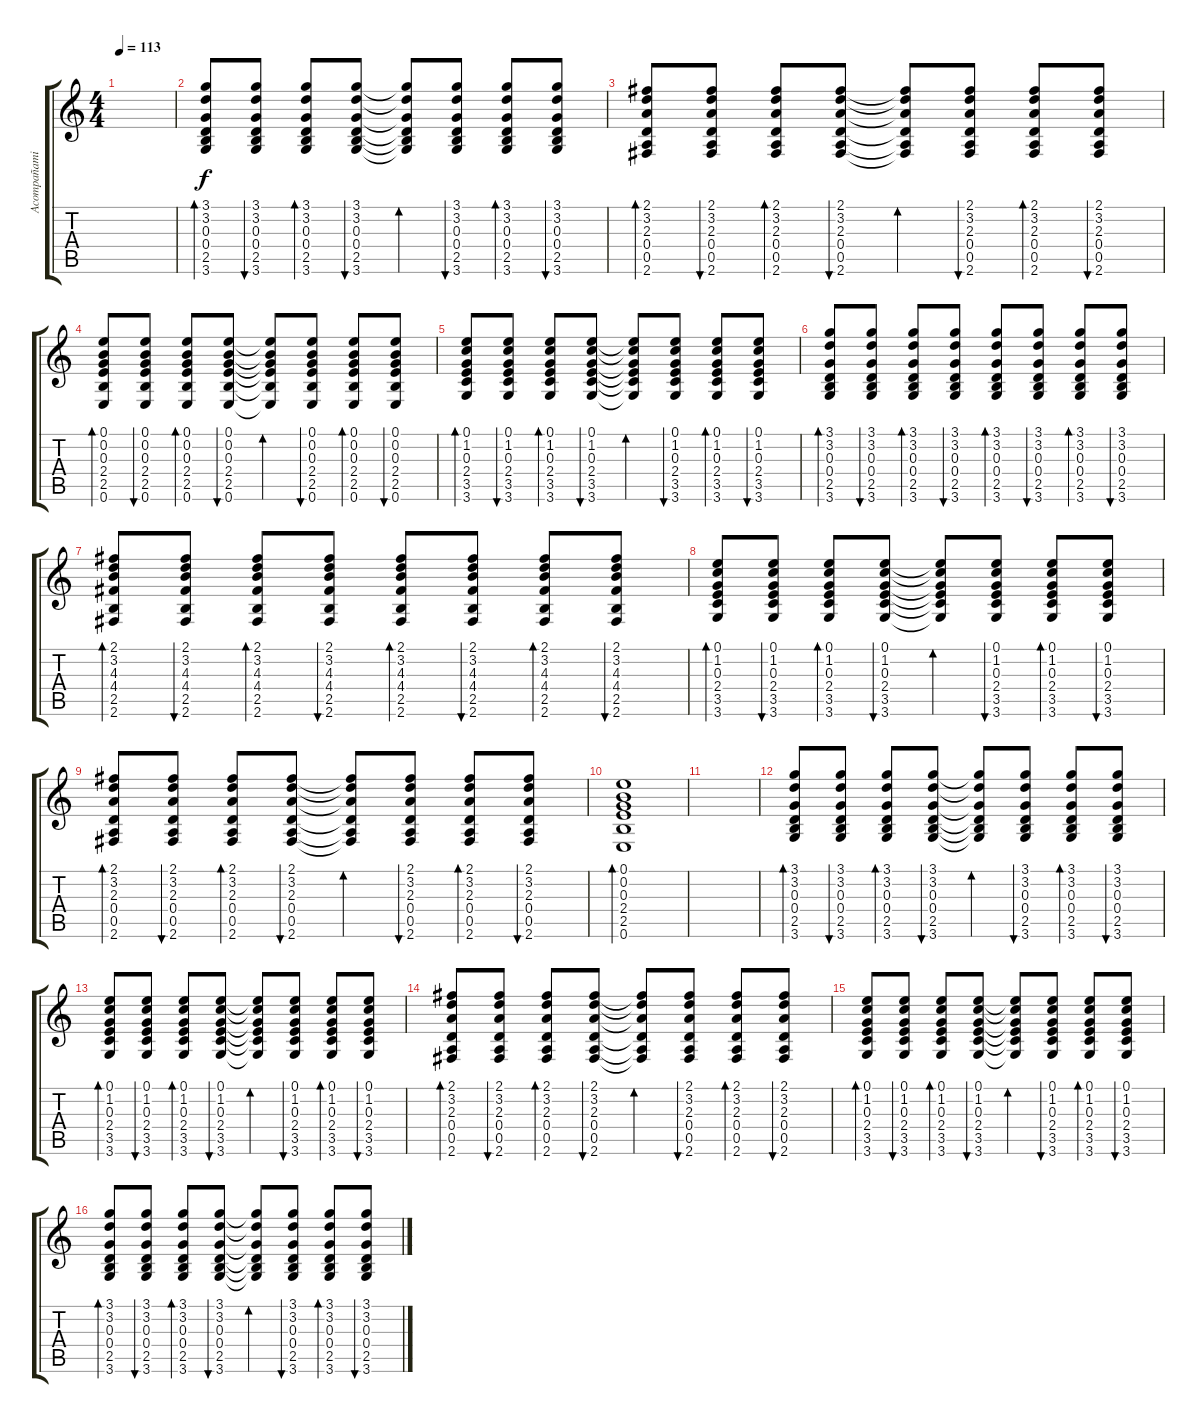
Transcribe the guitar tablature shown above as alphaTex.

\track ("Acompañamiento" "Acompañami") {instrument acousticguitarsteel}
\staff {score tabs}
\tuning (E4 B3 G3 D3 A2 E2) {hide}
\ts (4 4)
\tempo 113
\clef g2
\ks c
|
(3.1 3.2 0.3 0.4 2.5 3.6).8{bd 30} (3.1 3.2 0.3 0.4 2.5 3.6).8{bu 30} (3.1 3.2 0.3 0.4 2.5 3.6).8{bd 30} (3.1 3.2 0.3 0.4 2.5 3.6).8{bu 30} (3.1{t} 3.2{t} 0.3{t} 0.4{t} 2.5{t} 3.6{t}).8{bd 30} (3.1 3.2 0.3 0.4 2.5 3.6).8{bu 30} (3.1 3.2 0.3 0.4 2.5 3.6).8{bd 30} (3.1 3.2 0.3 0.4 2.5 3.6).8{bu 30} |
(2.1 3.2 2.3 0.4 0.5 2.6).8{bd 30} (2.1 3.2 2.3 0.4 0.5 2.6).8{bu 30} (2.1 3.2 2.3 0.4 0.5 2.6).8{bd 30} (2.1 3.2 2.3 0.4 0.5 2.6).8{bu 30} (2.1{t} 3.2{t} 2.3{t} 0.4{t} 0.5{t} 2.6{t}).8{bd 30} (2.1 3.2 2.3 0.4 0.5 2.6).8{bu 30} (2.1 3.2 2.3 0.4 0.5 2.6).8{bd 30} (2.1 3.2 2.3 0.4 0.5 2.6).8{bu 30} |
(0.1 0.2 0.3 2.4 2.5 0.6).8{bd 30} (0.1 0.2 0.3 2.4 2.5 0.6).8{bu 30} (0.1 0.2 0.3 2.4 2.5 0.6).8{bd 30} (0.1 0.2 0.3 2.4 2.5 0.6).8{bu 30} (0.1{t} 0.2{t} 0.3{t} 2.4{t} 2.5{t} 0.6{t}).8{bd 30} (0.1 0.2 0.3 2.4 2.5 0.6).8{bu 30} (0.1 0.2 0.3 2.4 2.5 0.6).8{bd 30} (0.1 0.2 0.3 2.4 2.5 0.6).8{bu 30} |
(0.1 1.2 0.3 2.4 3.5 3.6).8{bd 30} (0.1 1.2 0.3 2.4 3.5 3.6).8{bu 30} (0.1 1.2 0.3 2.4 3.5 3.6).8{bd 30} (0.1 1.2 0.3 2.4 3.5 3.6).8{bu 30} (0.1{t} 1.2{t} 0.3{t} 2.4{t} 3.5{t} 3.6{t}).8{bd 30} (0.1 1.2 0.3 2.4 3.5 3.6).8{bu 30} (0.1 1.2 0.3 2.4 3.5 3.6).8{bd 30} (0.1 1.2 0.3 2.4 3.5 3.6).8{bu 30} |
(3.1 3.2 0.3 0.4 2.5 3.6).8{bd 30} (3.1 3.2 0.3 0.4 2.5 3.6).8{bu 30} (3.1 3.2 0.3 0.4 2.5 3.6).8{bd 30} (3.1 3.2 0.3 0.4 2.5 3.6).8{bu 30} (3.1 3.2 0.3 0.4 2.5 3.6).8{bd 30} (3.1 3.2 0.3 0.4 2.5 3.6).8{bu 30} (3.1 3.2 0.3 0.4 2.5 3.6).8{bd 30} (3.1 3.2 0.3 0.4 2.5 3.6).8{bu 30} |
(2.1 3.2 4.3 4.4 2.5 2.6).8{bd 30} (2.1 3.2 4.3 4.4 2.5 2.6).8{bu 30} (2.1 3.2 4.3 4.4 2.5 2.6).8{bd 30} (2.1 3.2 4.3 4.4 2.5 2.6).8{bu 30} (2.1 3.2 4.3 4.4 2.5 2.6).8{bd 30} (2.1 3.2 4.3 4.4 2.5 2.6).8{bu 30} (2.1 3.2 4.3 4.4 2.5 2.6).8{bd 30} (2.1 3.2 4.3 4.4 2.5 2.6).8{bu 30} |
(0.1 1.2 0.3 2.4 3.5 3.6).8{bd 30} (0.1 1.2 0.3 2.4 3.5 3.6).8{bu 30} (0.1 1.2 0.3 2.4 3.5 3.6).8{bd 30} (0.1 1.2 0.3 2.4 3.5 3.6).8{bu 30} (0.1{t} 1.2{t} 0.3{t} 2.4{t} 3.5{t} 3.6{t}).8{bd 30} (0.1 1.2 0.3 2.4 3.5 3.6).8{bu 30} (0.1 1.2 0.3 2.4 3.5 3.6).8{bd 30} (0.1 1.2 0.3 2.4 3.5 3.6).8{bu 30} |
(2.1 3.2 2.3 0.4 0.5 2.6).8{bd 30} (2.1 3.2 2.3 0.4 0.5 2.6).8{bu 30} (2.1 3.2 2.3 0.4 0.5 2.6).8{bd 30} (2.1 3.2 2.3 0.4 0.5 2.6).8{bu 30} (2.1{t} 3.2{t} 2.3{t} 0.4{t} 0.5{t} 2.6{t}).8{bd 30} (2.1 3.2 2.3 0.4 0.5 2.6).8{bu 30} (2.1 3.2 2.3 0.4 0.5 2.6).8{bd 30} (2.1 3.2 2.3 0.4 0.5 2.6).8{bu 30} |
(0.1 0.2 0.3 2.4 2.5 0.6).1{bd 240} |
|
(3.1 3.2 0.3 0.4 2.5 3.6).8{bd 30} (3.1 3.2 0.3 0.4 2.5 3.6).8{bu 30} (3.1 3.2 0.3 0.4 2.5 3.6).8{bd 30} (3.1 3.2 0.3 0.4 2.5 3.6).8{bu 30} (3.1{t} 3.2{t} 0.3{t} 0.4{t} 2.5{t} 3.6{t}).8{bd 30} (3.1 3.2 0.3 0.4 2.5 3.6).8{bu 30} (3.1 3.2 0.3 0.4 2.5 3.6).8{bd 30} (3.1 3.2 0.3 0.4 2.5 3.6).8{bu 30} |
(0.1 1.2 0.3 2.4 3.5 3.6).8{bd 30} (0.1 1.2 0.3 2.4 3.5 3.6).8{bu 30} (0.1 1.2 0.3 2.4 3.5 3.6).8{bd 30} (0.1 1.2 0.3 2.4 3.5 3.6).8{bu 30} (0.1{t} 1.2{t} 0.3{t} 2.4{t} 3.5{t} 3.6{t}).8{bd 30} (0.1 1.2 0.3 2.4 3.5 3.6).8{bu 30} (0.1 1.2 0.3 2.4 3.5 3.6).8{bd 30} (0.1 1.2 0.3 2.4 3.5 3.6).8{bu 30} |
(2.1 3.2 2.3 0.4 0.5 2.6).8{bd 30} (2.1 3.2 2.3 0.4 0.5 2.6).8{bu 30} (2.1 3.2 2.3 0.4 0.5 2.6).8{bd 30} (2.1 3.2 2.3 0.4 0.5 2.6).8{bu 30} (2.1{t} 3.2{t} 2.3{t} 0.4{t} 0.5{t} 2.6{t}).8{bd 30} (2.1 3.2 2.3 0.4 0.5 2.6).8{bu 30} (2.1 3.2 2.3 0.4 0.5 2.6).8{bd 30} (2.1 3.2 2.3 0.4 0.5 2.6).8{bu 30} |
(0.1 1.2 0.3 2.4 3.5 3.6).8{bd 30} (0.1 1.2 0.3 2.4 3.5 3.6).8{bu 30} (0.1 1.2 0.3 2.4 3.5 3.6).8{bd 30} (0.1 1.2 0.3 2.4 3.5 3.6).8{bu 30} (0.1{t} 1.2{t} 0.3{t} 2.4{t} 3.5{t} 3.6{t}).8{bd 30} (0.1 1.2 0.3 2.4 3.5 3.6).8{bu 30} (0.1 1.2 0.3 2.4 3.5 3.6).8{bd 30} (0.1 1.2 0.3 2.4 3.5 3.6).8{bu 30} |
(3.1 3.2 0.3 0.4 2.5 3.6).8{bd 30} (3.1 3.2 0.3 0.4 2.5 3.6).8{bu 30} (3.1 3.2 0.3 0.4 2.5 3.6).8{bd 30} (3.1 3.2 0.3 0.4 2.5 3.6).8{bu 30} (3.1{t} 3.2{t} 0.3{t} 0.4{t} 2.5{t} 3.6{t}).8{bd 30} (3.1 3.2 0.3 0.4 2.5 3.6).8{bu 30} (3.1 3.2 0.3 0.4 2.5 3.6).8{bd 30} (3.1 3.2 0.3 0.4 2.5 3.6).8{bu 30}
